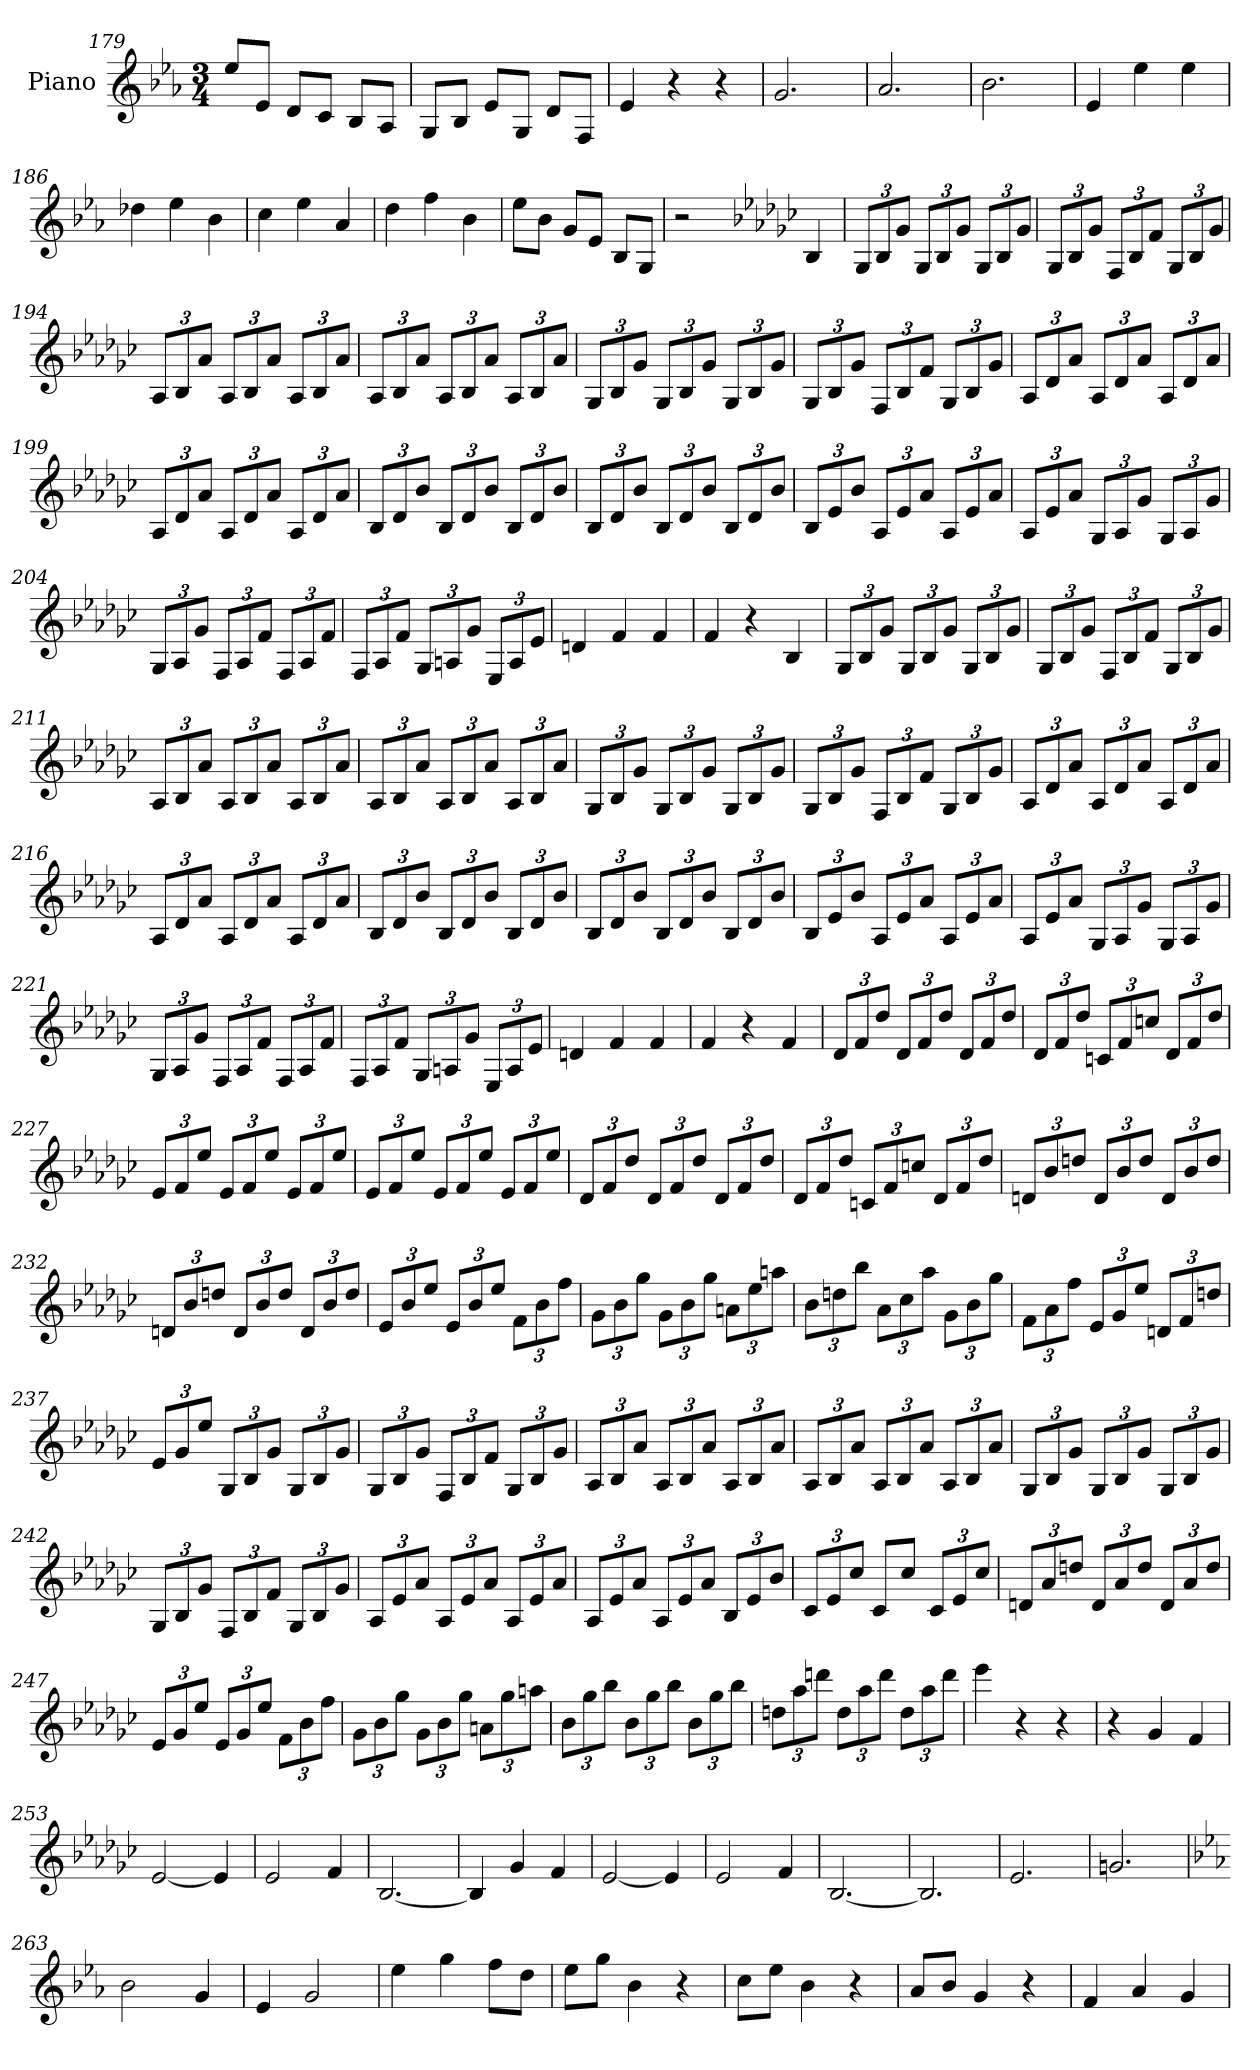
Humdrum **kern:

**kern
*part1
*staff1
*I"Piano
*I'Pno
*clefG2
*k[b-e-a-]
*E-:
*M3/4
=179
8ee-/L
8e-/J
8d/L
8c/J
8B-/L
8A-/J
=180
8G/L
8B-/J
8e-/L
8G/J
8d/L
8F/J
=181
4e-
4r
4r
=182
2.g
=183
2.a-
=184
2.b-
=185
4e-
4ee-
4ee-
=186
4dd-X
4ee-
4b-
=187
4cc
4ee-
4a-
=188
4dd
4ff
4b-
=189
8ee-\L
8b-\J
8g/L
8e-/J
8B-/L
8G/J
=190
2r
*k[b-e-a-d-g-c-]
*e-:
4B-
=192
12G-/L
12B-/
12g-/J
12G-/L
12B-/
12g-/J
12G-/L
12B-/
12g-/J
=193
12G-/L
12B-/
12g-/J
12F/L
12B-/
12f/J
12G-/L
12B-/
12g-/J
=194
12A-/L
12B-/
12a-/J
12A-/L
12B-/
12a-/J
12A-/L
12B-/
12a-/J
=195
12A-/L
12B-/
12a-/J
12A-/L
12B-/
12a-/J
12A-/L
12B-/
12a-/J
=196
12G-/L
12B-/
12g-/J
12G-/L
12B-/
12g-/J
12G-/L
12B-/
12g-/J
=197
12G-/L
12B-/
12g-/J
12F/L
12B-/
12f/J
12G-/L
12B-/
12g-/J
=198
12A-/L
12d-/
12a-/J
12A-/L
12d-/
12a-/J
12A-/L
12d-/
12a-/J
=199
12A-/L
12d-/
12a-/J
12A-/L
12d-/
12a-/J
12A-/L
12d-/
12a-/J
=200
12B-/L
12d-/
12b-/J
12B-/L
12d-/
12b-/J
12B-/L
12d-/
12b-/J
=201
12B-/L
12d-/
12b-/J
12B-/L
12d-/
12b-/J
12B-/L
12d-/
12b-/J
=202
12B-/L
12e-/
12b-/J
12A-/L
12e-/
12a-/J
12A-/L
12e-/
12a-/J
=203
12A-/L
12e-/
12a-/J
12G-/L
12A-/
12g-/J
12G-/L
12A-/
12g-/J
=204
12G-/L
12A-/
12g-/J
12F/L
12A-/
12f/J
12F/L
12A-/
12f/J
=205
12F/L
12A-/
12f/J
12G-/L
12An/
12g-/J
12E-/L
12A/
12e-/J
=206
4dn
4f
4f
=207
4f
4r
4B-
=209
12G-/L
12B-/
12g-/J
12G-/L
12B-/
12g-/J
12G-/L
12B-/
12g-/J
=210
12G-/L
12B-/
12g-/J
12F/L
12B-/
12f/J
12G-/L
12B-/
12g-/J
=211
12A-/L
12B-/
12a-/J
12A-/L
12B-/
12a-/J
12A-/L
12B-/
12a-/J
=212
12A-/L
12B-/
12a-/J
12A-/L
12B-/
12a-/J
12A-/L
12B-/
12a-/J
=213
12G-/L
12B-/
12g-/J
12G-/L
12B-/
12g-/J
12G-/L
12B-/
12g-/J
=214
12G-/L
12B-/
12g-/J
12F/L
12B-/
12f/J
12G-/L
12B-/
12g-/J
=215
12A-/L
12d-/
12a-/J
12A-/L
12d-/
12a-/J
12A-/L
12d-/
12a-/J
=216
12A-/L
12d-/
12a-/J
12A-/L
12d-/
12a-/J
12A-/L
12d-/
12a-/J
=217
12B-/L
12d-/
12b-/J
12B-/L
12d-/
12b-/J
12B-/L
12d-/
12b-/J
=218
12B-/L
12d-/
12b-/J
12B-/L
12d-/
12b-/J
12B-/L
12d-/
12b-/J
=219
12B-/L
12e-/
12b-/J
12A-/L
12e-/
12a-/J
12A-/L
12e-/
12a-/J
=220
12A-/L
12e-/
12a-/J
12G-/L
12A-/
12g-/J
12G-/L
12A-/
12g-/J
=221
12G-/L
12A-/
12g-/J
12F/L
12A-/
12f/J
12F/L
12A-/
12f/J
=222
12F/L
12A-/
12f/J
12G-/L
12An/
12g-/J
12E-/L
12A/
12e-/J
=223
4dn
4f
4f
=224
4f
4r
4f
=225
12d-/L
12f/
12dd-/J
12d-/L
12f/
12dd-/J
12d-/L
12f/
12dd-/J
=226
12d-/L
12f/
12dd-/J
12cn/L
12f/
12ccn/J
12d-/L
12f/
12dd-/J
=227
12e-/L
12f/
12ee-/J
12e-/L
12f/
12ee-/J
12e-/L
12f/
12ee-/J
=228
12e-/L
12f/
12ee-/J
12e-/L
12f/
12ee-/J
12e-/L
12f/
12ee-/J
=229
12d-/L
12f/
12dd-/J
12d-/L
12f/
12dd-/J
12d-/L
12f/
12dd-/J
=230
12d-/L
12f/
12dd-/J
12cn/L
12f/
12ccn/J
12d-/L
12f/
12dd-/J
=231
12dn/L
12b-/
12ddn/J
12d/L
12b-/
12dd/J
12d/L
12b-/
12dd/J
=232
12dn/L
12b-/
12ddn/J
12d/L
12b-/
12dd/J
12d/L
12b-/
12dd/J
=233
12e-/L
12b-/
12ee-/J
12e-/L
12b-/
12ee-/J
12f\L
12b-\
12ff\J
=234
12g-\L
12b-\
12gg-\J
12g-\L
12b-\
12gg-\J
12an\L
12ee-\
12aan\J
=235
12b-\L
12ddn\
12bb-\J
12a-\L
12cc-\
12aa-\J
12g-\L
12b-\
12gg-\J
=236
12f\L
12a-\
12ff\J
12e-/L
12g-/
12ee-/J
12dn/L
12f/
12ddn/J
=237
12e-/L
12g-/
12ee-/J
12G-/L
12B-/
12g-/J
12G-/L
12B-/
12g-/J
=238
12G-/L
12B-/
12g-/J
12F/L
12B-/
12f/J
12G-/L
12B-/
12g-/J
=239
12A-/L
12B-/
12a-/J
12A-/L
12B-/
12a-/J
12A-/L
12B-/
12a-/J
=240
12A-/L
12B-/
12a-/J
12A-/L
12B-/
12a-/J
12A-/L
12B-/
12a-/J
=241
12G-/L
12B-/
12g-/J
12G-/L
12B-/
12g-/J
12G-/L
12B-/
12g-/J
=242
12G-/L
12B-/
12g-/J
12F/L
12B-/
12f/J
12G-/L
12B-/
12g-/J
=243
12A-/L
12e-/
12a-/J
12A-/L
12e-/
12a-/J
12A-/L
12e-/
12a-/J
=244
12A-/L
12e-/
12a-/J
12A-/L
12e-/
12a-/J
12B-/L
12e-/
12b-/J
=245
12c-/L
12e-/
12cc-/J
8c-/L
8cc-/J
12c-/L
12e-/
12cc-/J
=246
12dn/L
12a-/
12ddn/J
12d/L
12a-/
12dd/J
12d/L
12a-/
12dd/J
=247
12e-/L
12g-/
12ee-/J
12e-/L
12g-/
12ee-/J
12f\L
12b-\
12ff\J
=248
12g-\L
12b-\
12gg-\J
12g-\L
12b-\
12gg-\J
12an\L
12gg-\
12aan\J
=249
12b-\L
12gg-\
12bb-\J
12b-\L
12gg-\
12bb-\J
12b-\L
12gg-\
12bb-\J
=250
12ddn\L
12aa-\
12dddn\J
12dd\L
12aa-\
12ddd\J
12dd\L
12aa-\
12ddd\J
=251
4eee-
4r
4r
=252
4r
4g-
4f
=253
[2e-
4e-]
=254
2e-
4f
=255
[2.B-
=256
4B-]
4g-
4f
=257
[2e-
4e-]
=258
2e-
4f
=259
[2.B-
=260
2.B-]
=261
2.e-
=262
2.gn
=263
*k[b-e-a-]
*E-:
2b-
4g
=264
4e-
2g
=265
4ee-
4gg
8ff\L
8dd\J
=266
8ee-\L
8gg\J
4b-
4r
=267
8cc\L
8ee-\J
4b-
4r
=268
8a-/L
8b-/J
4g
4r
=269
4f
4a-
4g
=
*-
